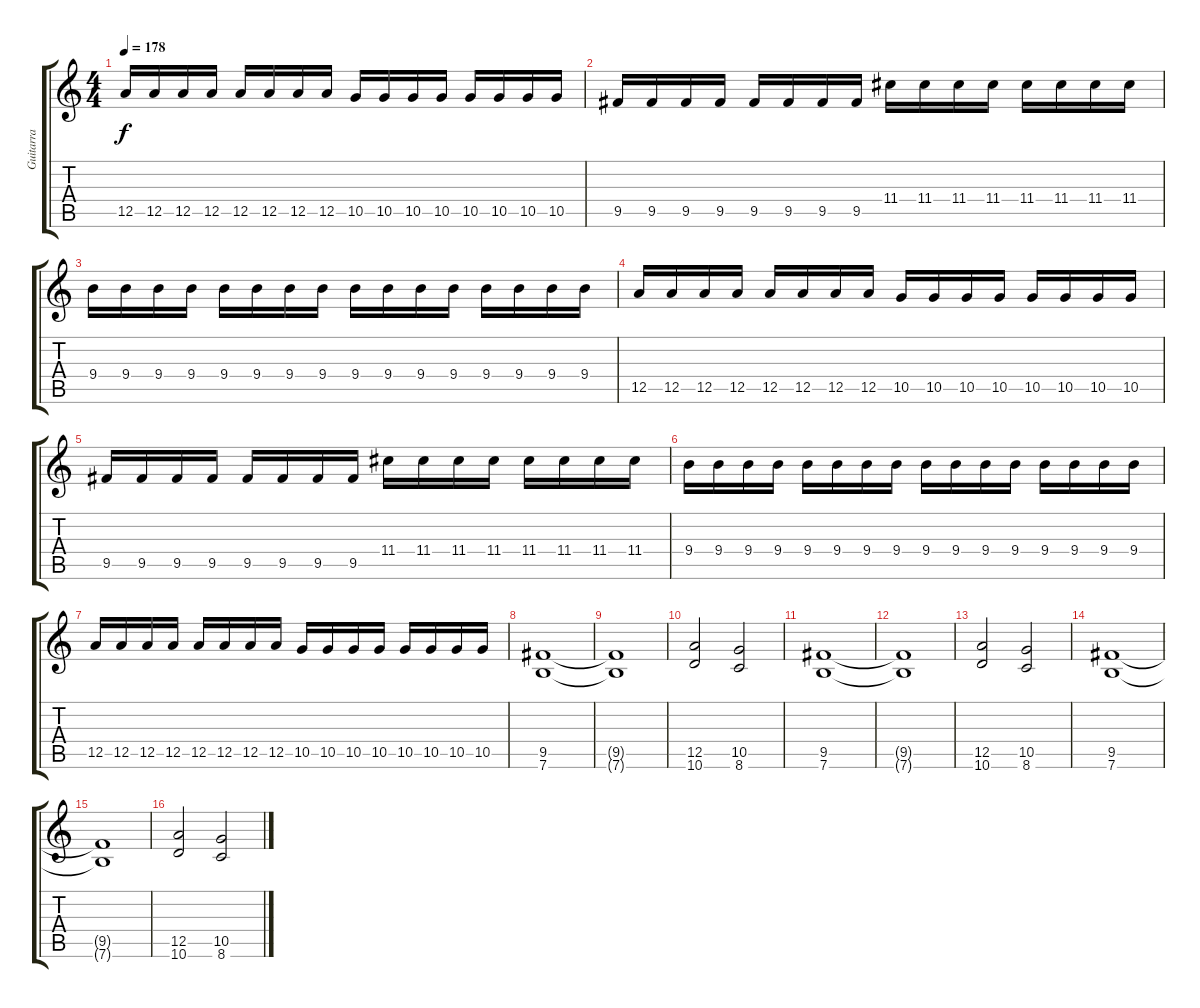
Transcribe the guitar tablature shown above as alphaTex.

\track ("Guitarra" "Guitarra") {instrument distortionguitar}
\staff {score tabs}
\tuning (E4 B3 G3 D3 A2 E2) {hide}
\ts (4 4)
\tempo 178
\clef g2
\ks c
12.5.16{dy f} 12.5.16 12.5.16 12.5.16 12.5.16 12.5.16 12.5.16 12.5.16 10.5.16 10.5.16 10.5.16 10.5.16 10.5.16 10.5.16 10.5.16 10.5.16 |
9.5.16 9.5.16 9.5.16 9.5.16 9.5.16 9.5.16 9.5.16 9.5.16 11.4.16 11.4.16 11.4.16 11.4.16 11.4.16 11.4.16 11.4.16 11.4.16 |
9.4.16 9.4.16 9.4.16 9.4.16 9.4.16 9.4.16 9.4.16 9.4.16 9.4.16 9.4.16 9.4.16 9.4.16 9.4.16 9.4.16 9.4.16 9.4.16 |
12.5.16 12.5.16 12.5.16 12.5.16 12.5.16 12.5.16 12.5.16 12.5.16 10.5.16 10.5.16 10.5.16 10.5.16 10.5.16 10.5.16 10.5.16 10.5.16 |
9.5.16 9.5.16 9.5.16 9.5.16 9.5.16 9.5.16 9.5.16 9.5.16 11.4.16 11.4.16 11.4.16 11.4.16 11.4.16 11.4.16 11.4.16 11.4.16 |
9.4.16 9.4.16 9.4.16 9.4.16 9.4.16 9.4.16 9.4.16 9.4.16 9.4.16 9.4.16 9.4.16 9.4.16 9.4.16 9.4.16 9.4.16 9.4.16 |
12.5.16 12.5.16 12.5.16 12.5.16 12.5.16 12.5.16 12.5.16 12.5.16 10.5.16 10.5.16 10.5.16 10.5.16 10.5.16 10.5.16 10.5.16 10.5.16 |
(9.5 7.6).1 |
(9.5{t} 7.6{t}).1 |
(12.5 10.6).2 (10.5 8.6).2 |
(9.5 7.6).1 |
(9.5{t} 7.6{t}).1 |
(12.5 10.6).2 (10.5 8.6).2 |
(9.5 7.6).1 |
(9.5{t} 7.6{t}).1 |
(12.5 10.6).2 (10.5 8.6).2
